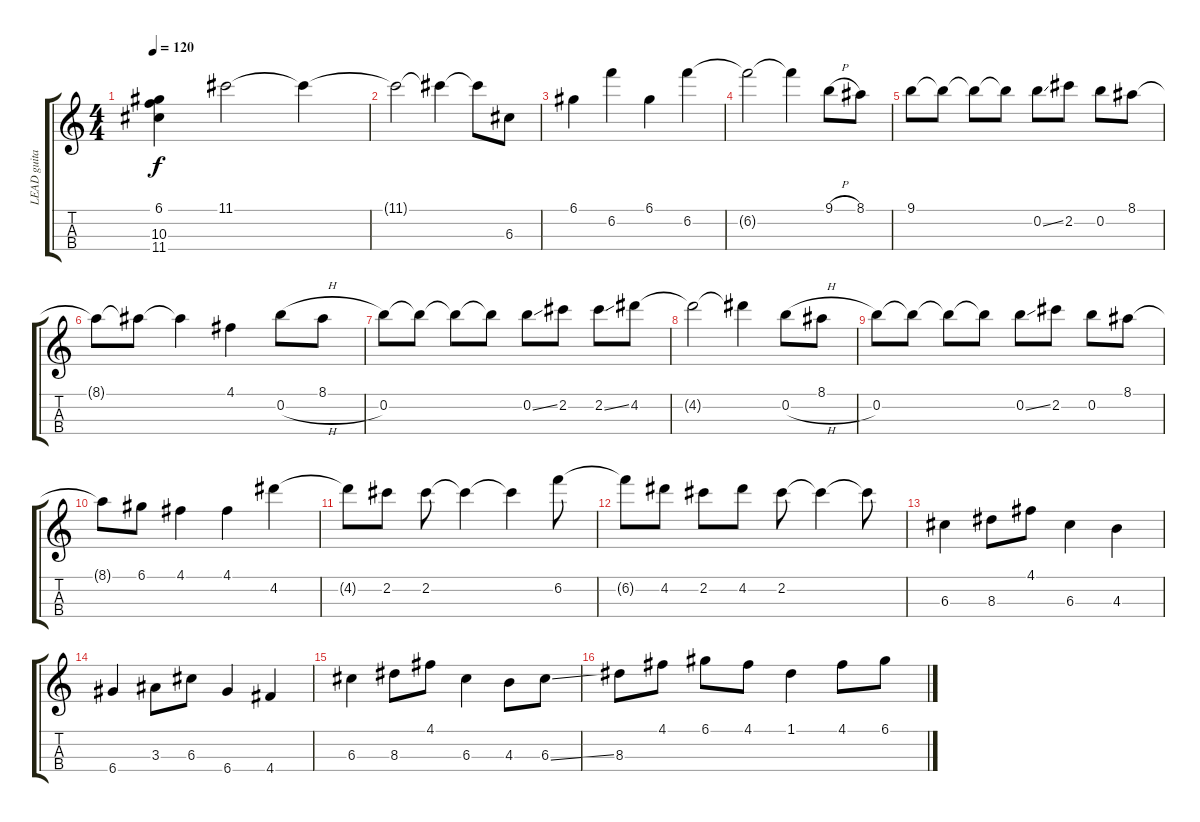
\track ("LEAD guitar (Slash)" "LEAD guita") {instrument acousticguitarsteel}
\staff {score tabs}
\tuning (D4 B4 G3 D3) {hide}
\ts (4 4)
\tempo 120
\clef g2
\ks c
(6.1 10.3 11.4).4{dy f} 11.1.2 11.1{t}.4 |
11.1{t}.2 11.1{t}.4 11.1{t}.8 6.3.8 |
6.1.4 6.2.4 6.1.4 6.2.4 |
6.2{t}.2 6.2{t}.4 9.1{h}.8 8.1.8 |
9.1.8 9.1{t}.8 9.1{t}.8 9.1{t}.8 0.2{ss}.8 2.2.8 0.2.8 8.1.8 |
8.1{t}.8 8.1{t}.8 8.1{t}.4 4.1.4 0.2{h}.8 8.1.8 |
0.2.8 0.2{t}.8 0.2{t}.8 0.2{t}.8 0.2{ss}.8 2.2.8 2.2{ss}.8 4.2.8 |
4.2{t}.2 4.2{t}.4 0.2{h}.8 8.1.8 |
0.2.8 0.2{t}.8 0.2{t}.8 0.2{t}.8 0.2{ss}.8 2.2.8 0.2.8 8.1.8 |
8.1{t}.8 6.1.8 4.1.4 4.1.4 4.2.4 |
4.2{t}.8 2.2.8 2.2.8 2.2{t}.4 2.2{t}.4 6.2.8 |
6.2{t}.8 4.2.8 2.2.8 4.2.8 2.2.8 2.2{t}.4 2.2{t}.8 |
6.3.4 8.3.8 4.1.8 6.3.4 4.3.4 |
6.4.4 3.3.8 6.3.8 6.4.4 4.4.4 |
6.3.4 8.3.8 4.1.8 6.3.4 4.3.8 6.3{ss}.8 |
8.3.8 4.1.8 6.1.8 4.1.8 1.1.4 4.1.8 6.1.8
